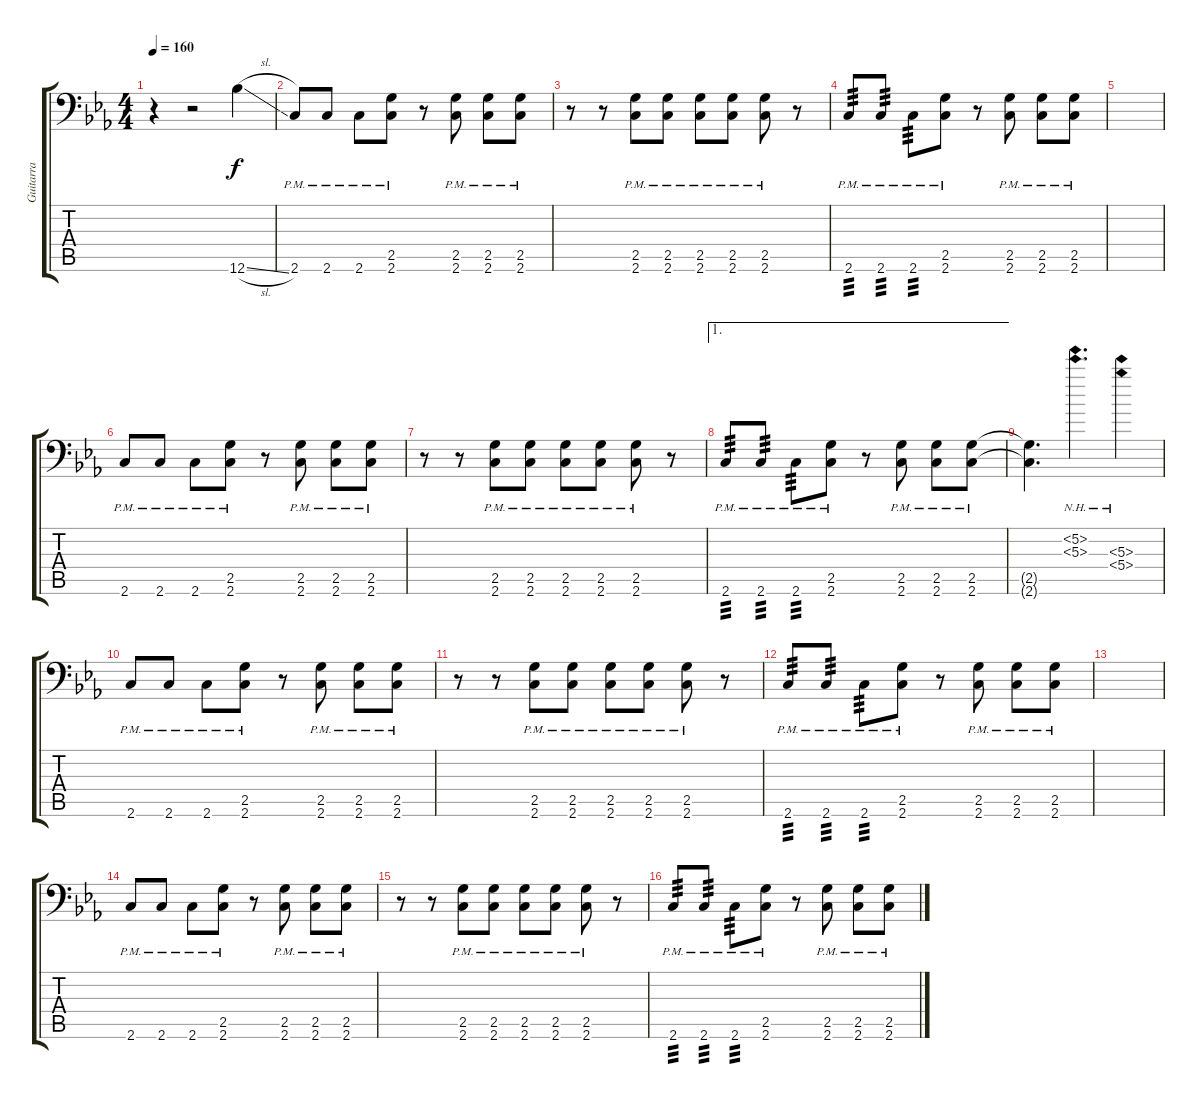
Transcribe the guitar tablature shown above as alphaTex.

\track ("Guitarra" "Guitarra") {instrument distortionguitar}
\staff {score tabs}
\tuning (C4 G3 Eb3 Bb2 F2 Bb1) {hide}
\ts (4 4)
\tempo 160
\clef f4
\ks eb
r.4{dy f instrument distortionguitar} r.2 12.6{sl}.4 |
2.6{pm}.8 2.6{pm}.8 2.6{pm}.8 (2.5{pm} 2.6{pm}).8 r.8 (2.5{pm} 2.6{pm}).8 (2.5{pm} 2.6{pm}).8 (2.5{pm} 2.6{pm}).8 |
r.8 r.8 (2.5{pm} 2.6{pm}).8 (2.5{pm} 2.6{pm}).8 (2.5{pm} 2.6{pm}).8 (2.5{pm} 2.6{pm}).8 (2.5{pm} 2.6{pm}).8 r.8 |
2.6{pm}.8{tp 3} 2.6{pm}.8{tp 3} 2.6{pm}.8{tp 3} (2.5 2.6{pm}).8 r.8 (2.5{pm} 2.6{pm}).8 (2.5{pm} 2.6{pm}).8 (2.5{pm} 2.6{pm}).8 |
|
2.6{pm}.8 2.6{pm}.8 2.6{pm}.8 (2.5{pm} 2.6{pm}).8 r.8 (2.5{pm} 2.6{pm}).8 (2.5{pm} 2.6{pm}).8 (2.5{pm} 2.6{pm}).8 |
r.8 r.8 (2.5{pm} 2.6{pm}).8 (2.5{pm} 2.6{pm}).8 (2.5{pm} 2.6{pm}).8 (2.5{pm} 2.6{pm}).8 (2.5{pm} 2.6{pm}).8 r.8 |
\ae 1
2.6{pm}.8{tp 3} 2.6{pm}.8{tp 3} 2.6{pm}.8{tp 3} (2.5 2.6{pm}).8 r.8 (2.5{pm} 2.6{pm}).8 (2.5{pm} 2.6{pm}).8 (2.5{pm} 2.6{pm}).8 |
(2.5{t} 2.6{t}).4{d} (5.2{nh} 5.3{nh}).4{d} (5.3{nh} 5.4{nh}).4 |
2.6{pm}.8 2.6{pm}.8 2.6{pm}.8 (2.5{pm} 2.6{pm}).8 r.8 (2.5{pm} 2.6{pm}).8 (2.5{pm} 2.6{pm}).8 (2.5{pm} 2.6{pm}).8 |
r.8 r.8 (2.5{pm} 2.6{pm}).8 (2.5{pm} 2.6{pm}).8 (2.5{pm} 2.6{pm}).8 (2.5{pm} 2.6{pm}).8 (2.5{pm} 2.6{pm}).8 r.8 |
2.6{pm}.8{tp 3} 2.6{pm}.8{tp 3} 2.6{pm}.8{tp 3} (2.5 2.6{pm}).8 r.8 (2.5{pm} 2.6{pm}).8 (2.5{pm} 2.6{pm}).8 (2.5{pm} 2.6{pm}).8 |
|
2.6{pm}.8 2.6{pm}.8 2.6{pm}.8 (2.5{pm} 2.6{pm}).8 r.8 (2.5{pm} 2.6{pm}).8 (2.5{pm} 2.6{pm}).8 (2.5{pm} 2.6{pm}).8 |
r.8 r.8 (2.5{pm} 2.6{pm}).8 (2.5{pm} 2.6{pm}).8 (2.5{pm} 2.6{pm}).8 (2.5{pm} 2.6{pm}).8 (2.5{pm} 2.6{pm}).8 r.8 |
2.6{pm}.8{tp 3} 2.6{pm}.8{tp 3} 2.6{pm}.8{tp 3} (2.5 2.6{pm}).8 r.8 (2.5{pm} 2.6{pm}).8 (2.5{pm} 2.6{pm}).8 (2.5{pm} 2.6{pm}).8
